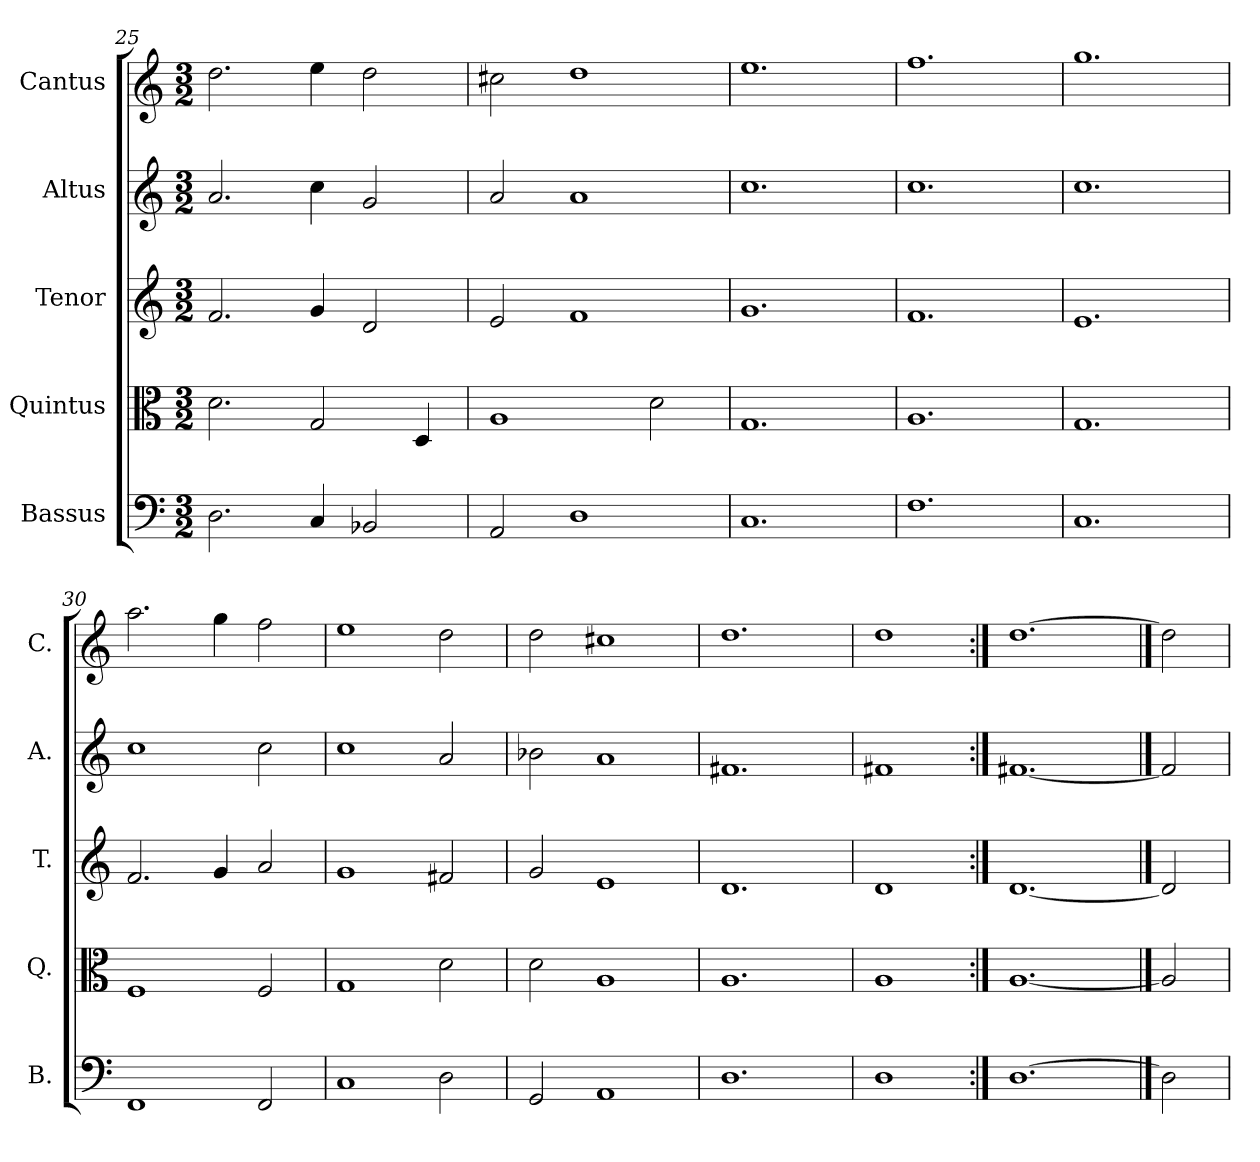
**kern	**kern	**kern	**kern	**kern
*part5	*part4	*part3	*part2	*part1
*staff5	*staff4	*staff3	*staff2	*staff1
*I"Bassus	*I"Quintus	*I"Tenor	*I"Altus	*I"Cantus
*I'B.	*I'Q.	*I'T.	*I'A.	*I'C.
*clefF4	*clefC3	*clefG2	*clefG2	*clefG2
*k[]	*k[]	*k[]	*k[]	*k[]
*C:	*C:	*C:	*C:	*C:
*M3/2	*M3/2	*M3/2	*M3/2	*M3/2
=25	=25	=25	=25	=25
2.D\	2.d\	2.f/	2.a/	2.dd\
4C/	2G/	4g/	4cc\	4ee\
2BB-X/	.	2d/	2g/	2dd\
.	4D/	.	.	.
=26	=26	=26	=26	=26
2AA/	1A/	2e/	2a/	2cc#X\
1D\	.	1f/	1a/	1dd\
.	2d\	.	.	.
=27	=27	=27	=27	=27
1.C/	1.G/	1.g/	1.cc\	1.ee\
=28	=28	=28	=28	=28
1.F\	1.A/	1.f/	1.cc\	1.ff\
=29	=29	=29	=29	=29
1.C/	1.G/	1.e/	1.cc\	1.gg\
=30	=30	=30	=30	=30
1FF/	1F/	2.f/	1cc\	2.aa\
.	.	4g/	.	4gg\
2FF/	2F/	2a/	2cc\	2ff\
=31	=31	=31	=31	=31
1C/	1G/	1g/	1cc\	1ee\
2D\	2d\	2f#X/	2a/	2dd\
=32	=32	=32	=32	=32
2GG/	2d\	2g/	2b-X\	2dd\
1AA/	1A/	1e/	1a/	1cc#X\
=33	=33	=33	=33	=33
1.D\	1.A/	1.d/	1.f#X/	1.dd\
=34	=34	=34	=34	=34
1D\	1A/	1d/	1f#X/	1dd\
=35:|!	=35:|!	=35:|!	=35:|!	=35:|!
[1.D\	[1.A/	[1.d/	[1.f#X/	[1.dd\
==36	==36	==36	==36	==36
2D\]	2A/]	2d/]	2f#/]	2dd\]
=	=	=	=	=
*-	*-	*-	*-	*-
